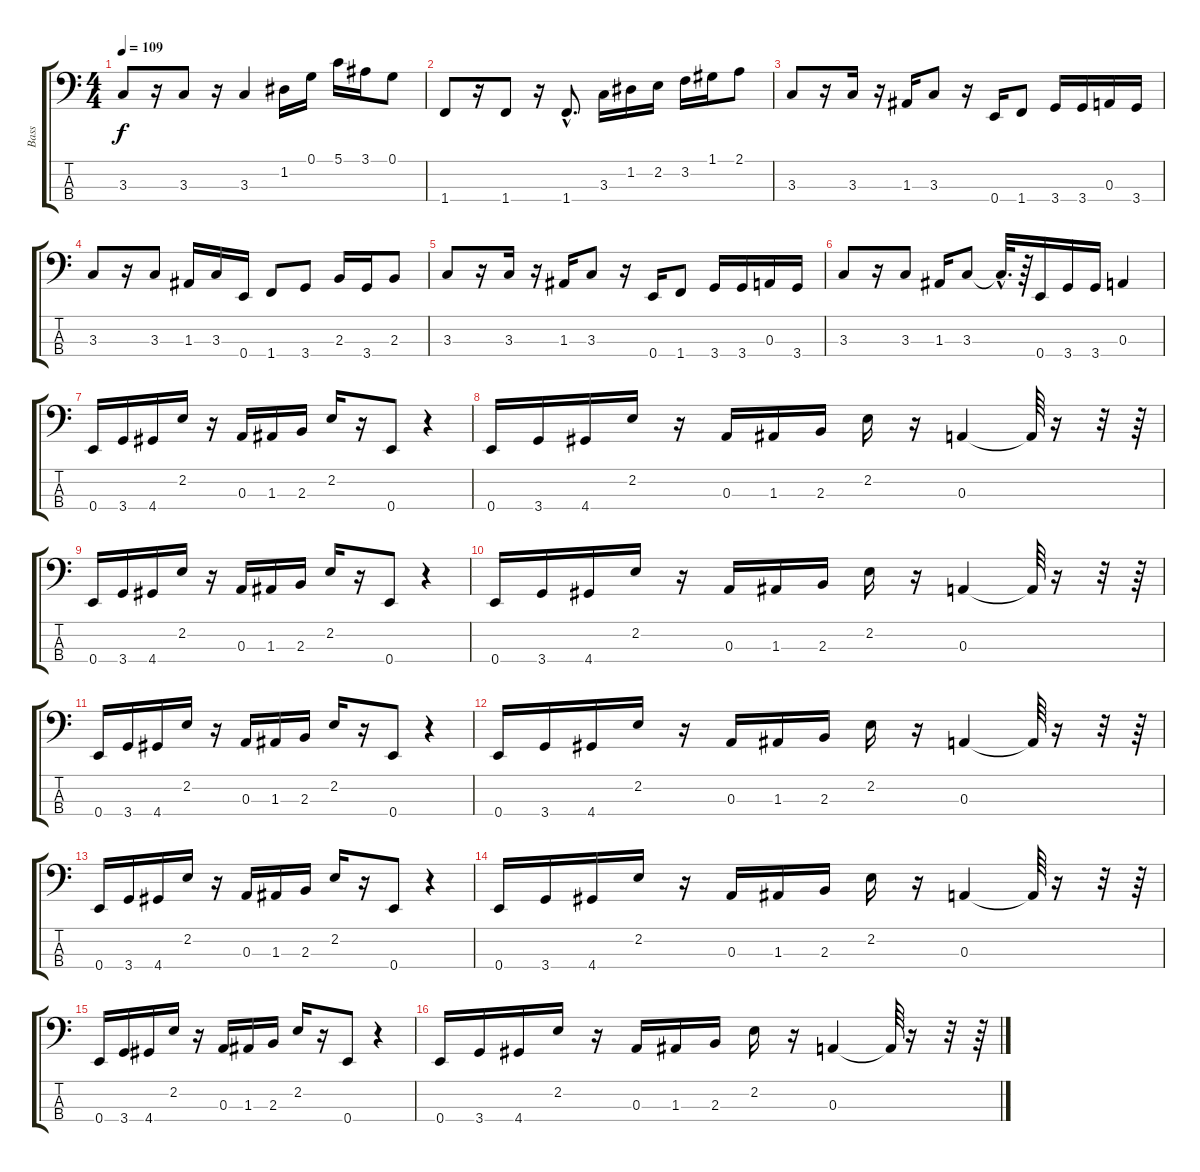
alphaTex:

\track ("Bass" "Bass") {instrument electricbasspick}
\staff {score tabs}
\tuning (G2 D2 A1 E1) {hide}
\ts (4 4)
\tempo 109
\clef f4
\ks c
3.3.8{dy f} r.16 3.3.8 r.16 3.3.4 1.2.16 0.1.16 5.1.16 3.1.16 0.1.8 |
1.4.8 r.16 1.4.8 r.16 1.4{hac}.8{d} 3.3.16 1.2.16 2.2.16 3.2.16 1.1.16 2.1.8 |
3.3.8 r.16 3.3.16 r.16 1.3.16 3.3.8 r.16 0.4.16 1.4.8 3.4.16 3.4.16 0.3.16 3.4.16 |
3.3.8 r.16 3.3.8 1.3.16 3.3.16 0.4.16 1.4.8 3.4.8 2.3.16 3.4.16 2.3.8 |
3.3.8 r.16 3.3.16 r.16 1.3.16 3.3.8 r.16 0.4.16 1.4.8 3.4.16 3.4.16 0.3.16 3.4.16 |
3.3.8 r.16 3.3.8 1.3.16 3.3.8 3.3{hac t}.32{d} r.64 0.4.16 3.4.16 3.4.16 0.3.4 |
0.4.16 3.4.16 4.4.16 2.2.16 r.16 0.3.16 1.3.16 2.3.16 2.2.16 r.16 0.4.8 r.4 |
0.4.16 3.4.16 4.4.16 2.2.16 r.16 0.3.16 1.3.16 2.3.16 2.2.16 r.16 0.3.4 0.3{t}.64 r.16 r.32 r.64 |
0.4.16 3.4.16 4.4.16 2.2.16 r.16 0.3.16 1.3.16 2.3.16 2.2.16 r.16 0.4.8 r.4 |
0.4.16 3.4.16 4.4.16 2.2.16 r.16 0.3.16 1.3.16 2.3.16 2.2.16 r.16 0.3.4 0.3{t}.64 r.16 r.32 r.64 |
0.4.16 3.4.16 4.4.16 2.2.16 r.16 0.3.16 1.3.16 2.3.16 2.2.16 r.16 0.4.8 r.4 |
0.4.16 3.4.16 4.4.16 2.2.16 r.16 0.3.16 1.3.16 2.3.16 2.2.16 r.16 0.3.4 0.3{t}.64 r.16 r.32 r.64 |
0.4.16 3.4.16 4.4.16 2.2.16 r.16 0.3.16 1.3.16 2.3.16 2.2.16 r.16 0.4.8 r.4 |
0.4.16 3.4.16 4.4.16 2.2.16 r.16 0.3.16 1.3.16 2.3.16 2.2.16 r.16 0.3.4 0.3{t}.64 r.16 r.32 r.64 |
0.4.16 3.4.16 4.4.16 2.2.16 r.16 0.3.16 1.3.16 2.3.16 2.2.16 r.16 0.4.8 r.4 |
0.4.16 3.4.16 4.4.16 2.2.16 r.16 0.3.16 1.3.16 2.3.16 2.2.16 r.16 0.3.4 0.3{t}.64 r.16 r.32 r.64
